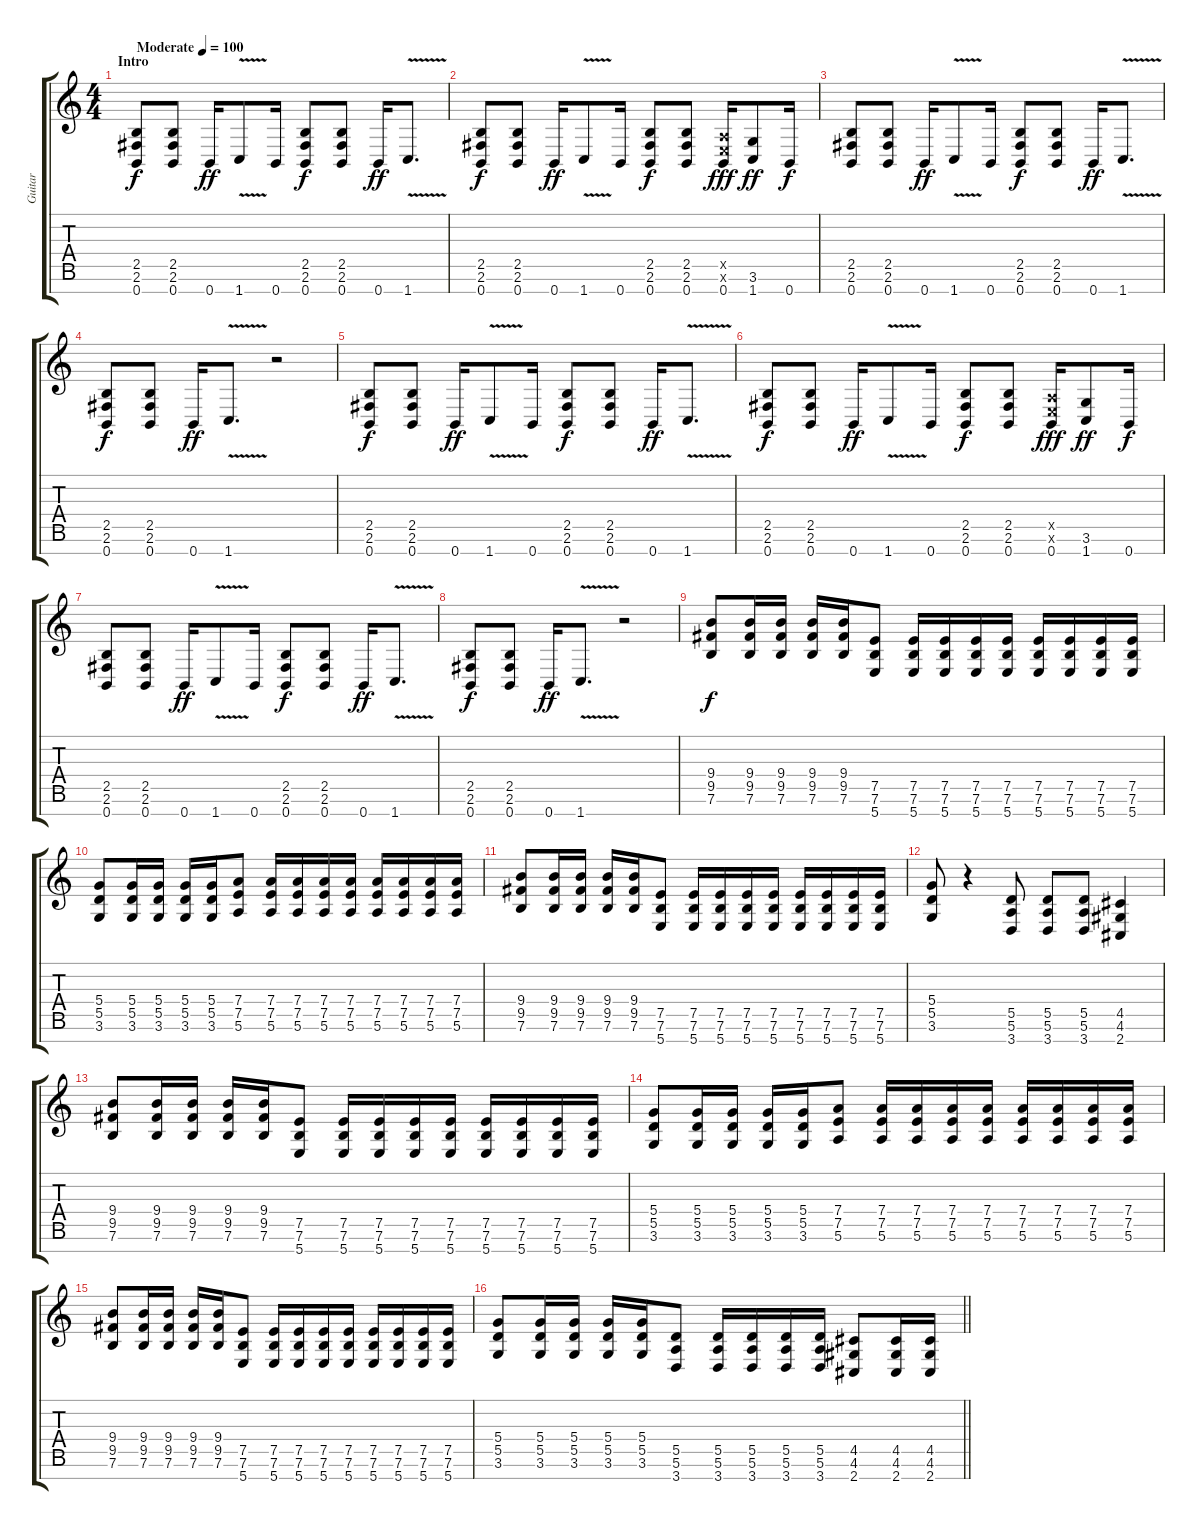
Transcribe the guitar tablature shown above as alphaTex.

\track ("Guitar" "Guitar") {instrument distortionguitar}
\staff {score tabs}
\tuning (E4 B3 G3 D3 A2 E2 B1) {hide}
\ts (4 4)
\section ("" "Intro")
\tempo (100 "Moderate")
\clef g2
\ks c
(2.5 2.6 0.7).8{dy f instrument distortionguitar} (2.5 2.6 0.7).8 0.7.16{dy ff} 1.7{v}.8 0.7.16 (2.5 2.6 0.7).8{dy f} (2.5 2.6 0.7).8 0.7.16{dy ff} 1.7{v}.8{d} |
(2.5 2.6 0.7).8{dy f} (2.5 2.6 0.7).8 0.7.16{dy ff} 1.7{v}.8 0.7.16 (2.5 2.6 0.7).8{dy f} (2.5 2.6 0.7).8 (0.5{x} 0.6{x} 0.7).16{dy fff} (3.6 1.7).8{dy ff} 0.7.16{dy f} |
(2.5 2.6 0.7).8 (2.5 2.6 0.7).8 0.7.16{dy ff} 1.7{v}.8 0.7.16 (2.5 2.6 0.7).8{dy f} (2.5 2.6 0.7).8 0.7.16{dy ff} 1.7{v}.8{d} |
(2.5 2.6 0.7).8{dy f} (2.5 2.6 0.7).8 0.7.16{dy ff} 1.7{v}.8{d} r.2 |
(2.5 2.6 0.7).8{dy f} (2.5 2.6 0.7).8 0.7.16{dy ff} 1.7{v}.8 0.7.16 (2.5 2.6 0.7).8{dy f} (2.5 2.6 0.7).8 0.7.16{dy ff} 1.7{v}.8{d} |
(2.5 2.6 0.7).8{dy f} (2.5 2.6 0.7).8 0.7.16{dy ff} 1.7{v}.8 0.7.16 (2.5 2.6 0.7).8{dy f} (2.5 2.6 0.7).8 (0.5{x} 0.6{x} 0.7).16{dy fff} (3.6 1.7).8{dy ff} 0.7.16{dy f} |
(2.5 2.6 0.7).8 (2.5 2.6 0.7).8 0.7.16{dy ff} 1.7{v}.8 0.7.16 (2.5 2.6 0.7).8{dy f} (2.5 2.6 0.7).8 0.7.16{dy ff} 1.7{v}.8{d} |
(2.5 2.6 0.7).8{dy f} (2.5 2.6 0.7).8 0.7.16{dy ff} 1.7{v}.8{d} r.2 |
(9.4 9.5 7.6).8{dy f} (9.4 9.5 7.6).16 (9.4 9.5 7.6).16 (9.4 9.5 7.6).16 (9.4 9.5 7.6).16 (7.5 7.6 5.7).8 (7.5 7.6 5.7).16 (7.5 7.6 5.7).16 (7.5 7.6 5.7).16 (7.5 7.6 5.7).16 (7.5 7.6 5.7).16 (7.5 7.6 5.7).16 (7.5 7.6 5.7).16 (7.5 7.6 5.7).16 |
(5.4 5.5 3.6).8 (5.4 5.5 3.6).16 (5.4 5.5 3.6).16 (5.4 5.5 3.6).16 (5.4 5.5 3.6).16 (7.4 7.5 5.6).8 (7.4 7.5 5.6).16 (7.4 7.5 5.6).16 (7.4 7.5 5.6).16 (7.4 7.5 5.6).16 (7.4 7.5 5.6).16 (7.4 7.5 5.6).16 (7.4 7.5 5.6).16 (7.4 7.5 5.6).16 |
(9.4 9.5 7.6).8 (9.4 9.5 7.6).16 (9.4 9.5 7.6).16 (9.4 9.5 7.6).16 (9.4 9.5 7.6).16 (7.5 7.6 5.7).8 (7.5 7.6 5.7).16 (7.5 7.6 5.7).16 (7.5 7.6 5.7).16 (7.5 7.6 5.7).16 (7.5 7.6 5.7).16 (7.5 7.6 5.7).16 (7.5 7.6 5.7).16 (7.5 7.6 5.7).16 |
(5.4 5.5 3.6).8 r.4 (5.5 5.6 3.7).8 (5.5 5.6 3.7).8 (5.5 5.6 3.7).8 (4.5 4.6 2.7).4 |
(9.4 9.5 7.6).8 (9.4 9.5 7.6).16 (9.4 9.5 7.6).16 (9.4 9.5 7.6).16 (9.4 9.5 7.6).16 (7.5 7.6 5.7).8 (7.5 7.6 5.7).16 (7.5 7.6 5.7).16 (7.5 7.6 5.7).16 (7.5 7.6 5.7).16 (7.5 7.6 5.7).16 (7.5 7.6 5.7).16 (7.5 7.6 5.7).16 (7.5 7.6 5.7).16 |
(5.4 5.5 3.6).8 (5.4 5.5 3.6).16 (5.4 5.5 3.6).16 (5.4 5.5 3.6).16 (5.4 5.5 3.6).16 (7.4 7.5 5.6).8 (7.4 7.5 5.6).16 (7.4 7.5 5.6).16 (7.4 7.5 5.6).16 (7.4 7.5 5.6).16 (7.4 7.5 5.6).16 (7.4 7.5 5.6).16 (7.4 7.5 5.6).16 (7.4 7.5 5.6).16 |
(9.4 9.5 7.6).8 (9.4 9.5 7.6).16 (9.4 9.5 7.6).16 (9.4 9.5 7.6).16 (9.4 9.5 7.6).16 (7.5 7.6 5.7).8 (7.5 7.6 5.7).16 (7.5 7.6 5.7).16 (7.5 7.6 5.7).16 (7.5 7.6 5.7).16 (7.5 7.6 5.7).16 (7.5 7.6 5.7).16 (7.5 7.6 5.7).16 (7.5 7.6 5.7).16 |
\barLineRight lightlight
(5.4 5.5 3.6).8 (5.4 5.5 3.6).16 (5.4 5.5 3.6).16 (5.4 5.5 3.6).16 (5.4 5.5 3.6).16 (5.5 5.6 3.7).8 (5.5 5.6 3.7).16 (5.5 5.6 3.7).16 (5.5 5.6 3.7).16 (5.5 5.6 3.7).16 (4.5 4.6 2.7).8 (4.5 4.6 2.7).16 (4.5 4.6 2.7).16
